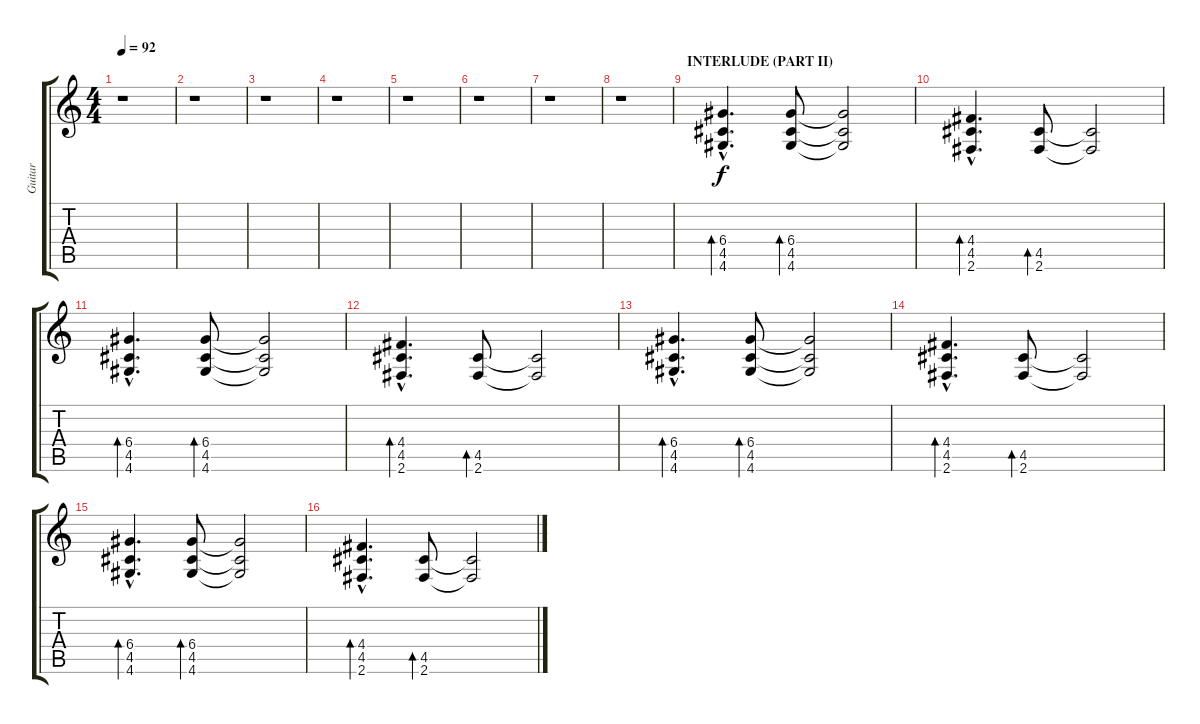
\track ("Guitar" "Guitar") {instrument acousticguitarsteel}
\staff {score tabs}
\tuning (E4 B3 G3 D3 A2 E2) {hide}
\ts (4 4)
\tempo 92
\clef g2
\ks c
r.1{dy f} |
r.1 |
r.1 |
r.1 |
r.1 |
r.1 |
r.1 |
r.1 |
\section ("" "INTERLUDE (PART II)")
(6.4{hac} 4.5{hac} 4.6{hac}).4{d bd 60} (6.4 4.5 4.6).8{bd 60} (6.4{t} 4.5{t} 4.6{t}).2 |
(4.4{hac} 4.5{hac} 2.6{hac}).4{d bd 60} (4.5 2.6).8{bd 60} (4.5{t} 2.6{t}).2 |
(6.4{hac} 4.5{hac} 4.6{hac}).4{d bd 60} (6.4 4.5 4.6).8{bd 60} (6.4{t} 4.5{t} 4.6{t}).2 |
(4.4{hac} 4.5{hac} 2.6{hac}).4{d bd 60} (4.5 2.6).8{bd 60} (4.5{t} 2.6{t}).2 |
(6.4{hac} 4.5{hac} 4.6{hac}).4{d bd 60} (6.4 4.5 4.6).8{bd 60} (6.4{t} 4.5{t} 4.6{t}).2 |
(4.4{hac} 4.5{hac} 2.6{hac}).4{d bd 60} (4.5 2.6).8{bd 60} (4.5{t} 2.6{t}).2 |
(6.4{hac} 4.5{hac} 4.6{hac}).4{d bd 60} (6.4 4.5 4.6).8{bd 60} (6.4{t} 4.5{t} 4.6{t}).2 |
(4.4{hac} 4.5{hac} 2.6{hac}).4{d bd 60} (4.5 2.6).8{bd 60} (4.5{t} 2.6{t}).2
